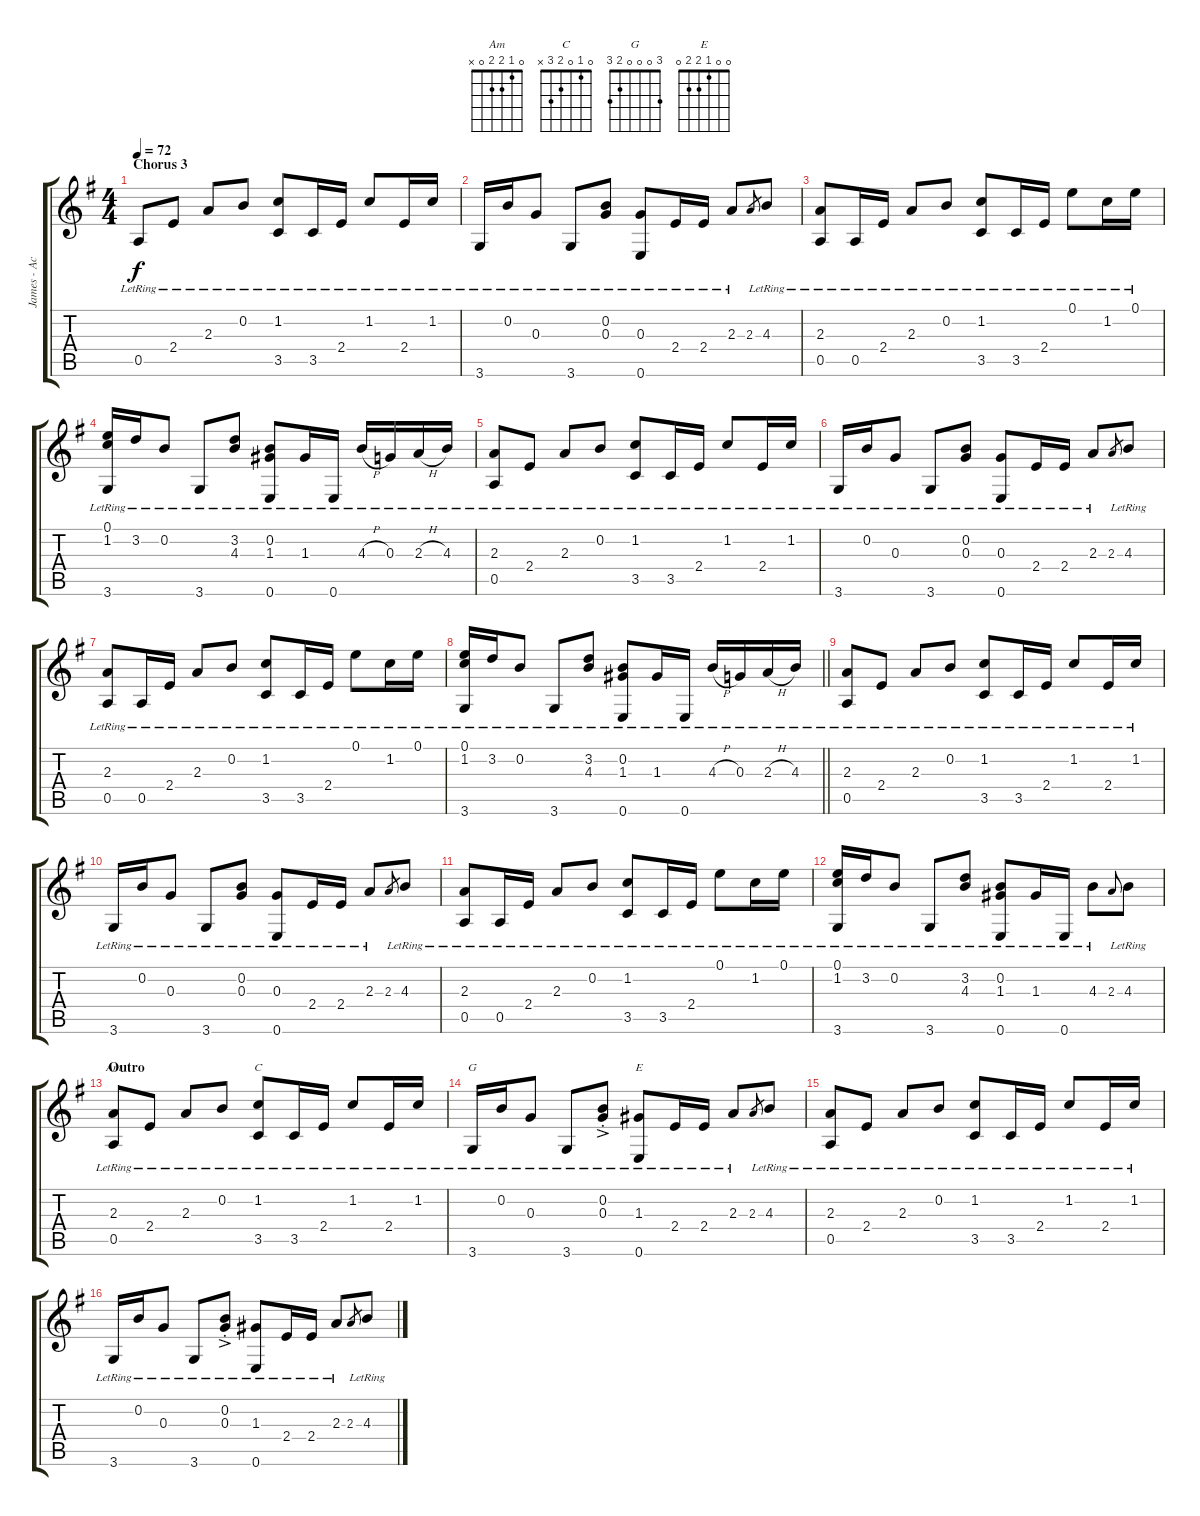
\track ("James - Acoustic R" "James - Ac") {instrument acousticguitarnylon}
\staff {score tabs}
\tuning (E4 B3 G3 D3 A2 E2) {hide}
\chord ("Am" 0 1 2 2 0 x)
\chord ("C" 0 1 0 2 3 x)
\chord ("G" 3 0 0 0 2 3)
\chord ("E" 0 0 1 2 2 0)
\ts (4 4)
\section ("" "Chorus 3")
\tempo 72
\clef g2
\ks eminor
0.5{lr}.8{dy f} 2.4{lr}.8 2.3{lr}.8 0.2{lr}.8 (1.2{lr} 3.5{lr}).8 3.5{lr}.16 2.4{lr}.16 1.2{lr}.8 2.4{lr}.16 1.2{lr}.16 |
3.6{lr}.16 0.2{lr}.16 0.3{lr}.8 3.6{lr}.8 (0.2{lr} 0.3{lr}).8 (0.3{lr} 0.6{lr}).8 2.4{lr}.16 2.4{lr}.16 2.3{lr}.8 2.3.8{gr} 4.3{lr}.8 |
(2.3{lr} 0.5{lr}).8 0.5{lr}.16 2.4{lr}.16 2.3{lr}.8 0.2{lr}.8 (1.2{lr} 3.5{lr}).8 3.5{lr}.16 2.4{lr}.16 0.1{lr}.8 1.2{lr}.16 0.1{lr}.16 |
(0.1{lr} 1.2{lr} 3.6{lr}).16 3.2{lr}.16 0.2{lr}.8 3.6{lr}.8 (3.2{lr} 4.3{lr}).8 (0.2{lr} 1.3{lr} 0.6{lr}).8 1.3{lr}.16 0.6{lr}.16 4.3{h lr}.16 0.3{lr}.16 2.3{h lr}.16 4.3{lr}.16 |
(2.3 0.5{lr}).8 2.4{lr}.8 2.3{lr}.8 0.2{lr}.8 (1.2{lr} 3.5{lr}).8 3.5{lr}.16 2.4{lr}.16 1.2{lr}.8 2.4{lr}.16 1.2{lr}.16 |
3.6{lr}.16 0.2{lr}.16 0.3{lr}.8 3.6{lr}.8 (0.2{lr} 0.3{lr}).8 (0.3{lr} 0.6{lr}).8 2.4{lr}.16 2.4{lr}.16 2.3{lr}.8 2.3.8{gr} 4.3{lr}.8 |
(2.3{lr} 0.5{lr}).8 0.5{lr}.16 2.4{lr}.16 2.3{lr}.8 0.2{lr}.8 (1.2{lr} 3.5{lr}).8 3.5{lr}.16 2.4{lr}.16 0.1{lr}.8 1.2{lr}.16 0.1{lr}.16 |
\barLineRight lightlight
(0.1{lr} 1.2{lr} 3.6{lr}).16 3.2{lr}.16 0.2{lr}.8 3.6{lr}.8 (3.2{lr} 4.3{lr}).8 (0.2{lr} 1.3{lr} 0.6{lr}).8 1.3{lr}.16 0.6{lr}.16 4.3{h lr}.16 0.3{lr}.16 2.3{h lr}.16 4.3{lr}.16 |
(2.3 0.5{lr}).8{volume 3} 2.4{lr}.8 2.3{lr}.8 0.2{lr}.8 (1.2{lr} 3.5{lr}).8 3.5{lr}.16 2.4{lr}.16 1.2{lr}.8 2.4{lr}.16 1.2{lr}.16 |
3.6{lr}.16 0.2{lr}.16 0.3{lr}.8 3.6{lr}.8 (0.2{lr} 0.3{lr}).8 (0.3{lr} 0.6{lr}).8 2.4{lr}.16 2.4{lr}.16 2.3{lr}.8 2.3.8{gr} 4.3{lr}.8 |
(2.3{lr} 0.5{lr}).8 0.5{lr}.16 2.4{lr}.16 2.3{lr}.8 0.2{lr}.8 (1.2{lr} 3.5{lr}).8 3.5{lr}.16 2.4{lr}.16 0.1{lr}.8 1.2{lr}.16 0.1{lr}.16 |
(0.1{lr} 1.2{lr} 3.6{lr}).16 3.2{lr}.16 0.2{lr}.8 3.6{lr}.8 (3.2{lr} 4.3{lr}).8 (0.2{lr} 1.3{lr} 0.6{lr}).8 1.3{lr}.16 0.6{lr}.16 4.3{lr}.8 2.3.8{gr onbeat} 4.3{lr}.8 |
\section ("" "Outro")
(2.3 0.5{lr}).8{ch "Am"} 2.4{lr}.8 2.3{lr}.8 0.2{lr}.8 (1.2{lr} 3.5{lr}).8{ch "C"} 3.5{lr}.16 2.4{lr}.16 1.2{lr}.8 2.4{lr}.16 1.2{lr}.16 |
3.6{lr}.16{ch "G"} 0.2{lr}.16 0.3{lr}.8 3.6{lr}.8 (0.2{lr} 0.3{ac st}).8 (1.3{lr} 0.6{lr}).8{ch "E"} 2.4{lr}.16 2.4{lr}.16 2.3{lr}.8 2.3.8{gr} 4.3{lr}.8 |
(2.3 0.5{lr}).8 2.4{lr}.8 2.3{lr}.8 0.2{lr}.8 (1.2{lr} 3.5{lr}).8 3.5{lr}.16 2.4{lr}.16 1.2{lr}.8 2.4{lr}.16 1.2{lr}.16 |
3.6{lr}.16 0.2{lr}.16 0.3{lr}.8 3.6{lr}.8 (0.2{lr} 0.3{ac st}).8 (1.3{lr} 0.6{lr}).8 2.4{lr}.16 2.4{lr}.16 2.3{lr}.8 2.3.8{gr} 4.3{lr}.8
